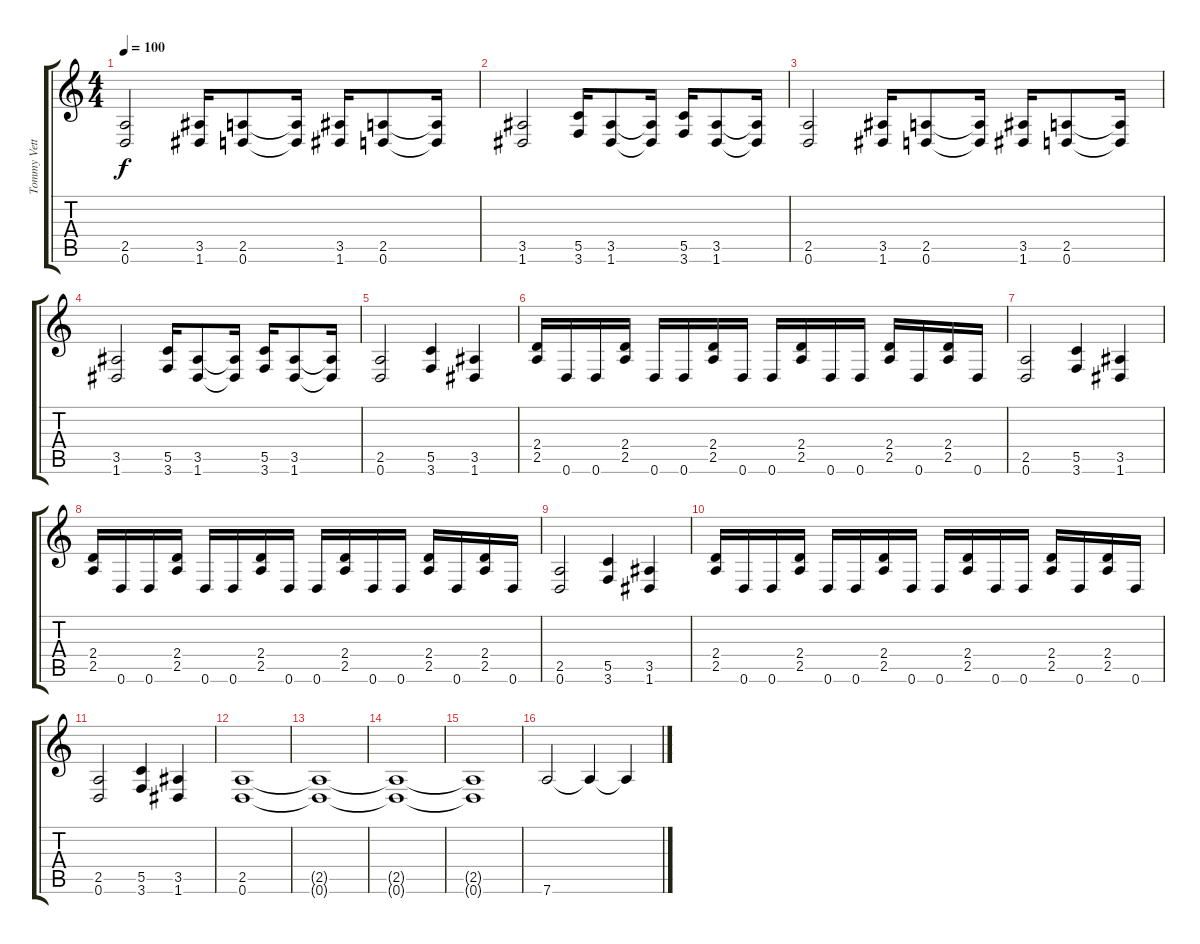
\track ("Tommy Vetterli" "Tommy Vett") {instrument distortionguitar}
\staff {score tabs}
\tuning (D4 A3 F3 C3 G2 D2) {hide}
\ts (4 4)
\tempo 100
\clef g2
\ks c
(2.5 0.6).2{dy f} (3.5 1.6).16 (2.5 0.6).8 (2.5{t} 0.6{t}).16 (3.5 1.6).16 (2.5 0.6).8 (2.5{t} 0.6{t}).16 |
(3.5 1.6).2 (5.5 3.6).16 (3.5 1.6).8 (3.5{t} 1.6{t}).16 (5.5 3.6).16 (3.5 1.6).8 (3.5{t} 1.6{t}).16 |
(2.5 0.6).2 (3.5 1.6).16 (2.5 0.6).8 (2.5{t} 0.6{t}).16 (3.5 1.6).16 (2.5 0.6).8 (2.5{t} 0.6{t}).16 |
(3.5 1.6).2 (5.5 3.6).16 (3.5 1.6).8 (3.5{t} 1.6{t}).16 (5.5 3.6).16 (3.5 1.6).8 (3.5{t} 1.6{t}).16 |
(2.5 0.6).2 (5.5 3.6).4 (3.5 1.6).4 |
(2.4 2.5).16 0.6.16 0.6.16 (2.4 2.5).16 0.6.16 0.6.16 (2.4 2.5).16 0.6.16 0.6.16 (2.4 2.5).16 0.6.16 0.6.16 (2.4 2.5).16 0.6.16 (2.4 2.5).16 0.6.16 |
(2.5 0.6).2 (5.5 3.6).4 (3.5 1.6).4 |
(2.4 2.5).16 0.6.16 0.6.16 (2.4 2.5).16 0.6.16 0.6.16 (2.4 2.5).16 0.6.16 0.6.16 (2.4 2.5).16 0.6.16 0.6.16 (2.4 2.5).16 0.6.16 (2.4 2.5).16 0.6.16 |
(2.5 0.6).2 (5.5 3.6).4 (3.5 1.6).4 |
(2.4 2.5).16 0.6.16 0.6.16 (2.4 2.5).16 0.6.16 0.6.16 (2.4 2.5).16 0.6.16 0.6.16 (2.4 2.5).16 0.6.16 0.6.16 (2.4 2.5).16 0.6.16 (2.4 2.5).16 0.6.16 |
(2.5 0.6).2 (5.5 3.6).4 (3.5 1.6).4 |
(2.5 0.6).1 |
(2.5{t} 0.6{t}).1 |
(2.5{t} 0.6{t}).1 |
(2.5{t} 0.6{t}).1 |
7.6.2 7.6{t}.4 7.6{t}.4
